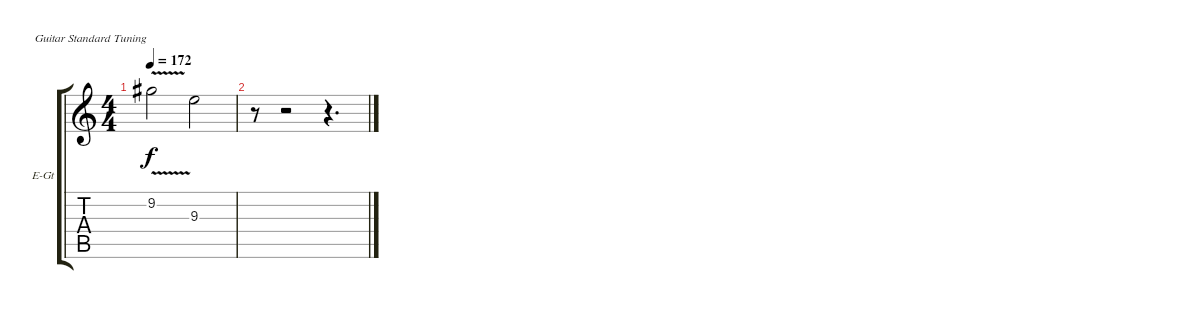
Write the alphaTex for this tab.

\bracketExtendMode groupsimilarinstruments
\firstSystemTrackNameOrientation horizontal
\otherSystemsTrackNameOrientation horizontal
\track ("Гитара" "E-Gt") {instrument overdrivenguitar}
\staff {score tabs}
\tuning (E4 B3 G3 D3 A2 E2)
\ts (4 4)
\tempo 172
\clef g2
\ks c
9.2{v}.2{dy f} 9.3.2 |
r.8 r.2 r.4{d}
